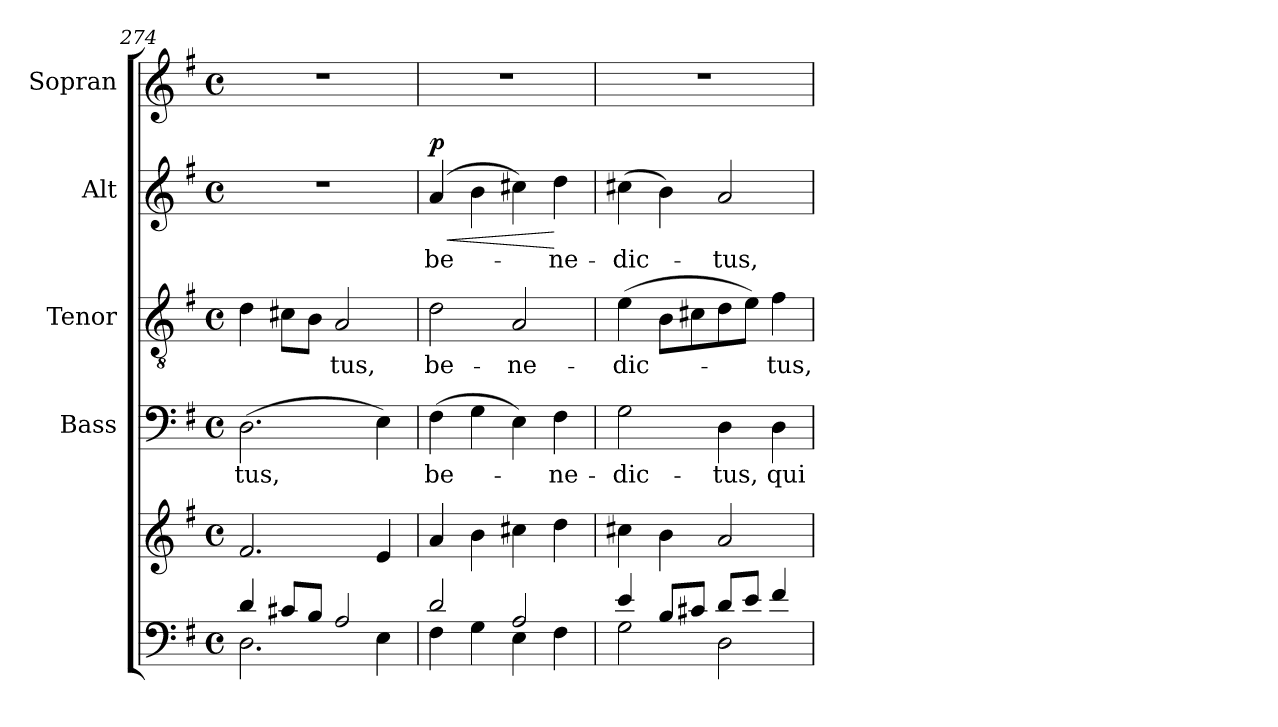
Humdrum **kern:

**kern	**kern	**kern	**text	**kern	**text	**kern	**text	**dynam	**kern
*part5	*part5	*part4	*part4	*part3	*part3	*part2	*part2	*part2	*part1
*staff6	*staff5	*staff4	*staff4	*staff3	*staff3	*staff2	*staff2	*staff2	*staff1
*	*	*I"Bass	*	*I"Tenor	*	*I"Alt	*	*	*I"Sopran
*	*	*I'B.	*	*I'T.	*	*I'A.	*	*	*I'S.
*clefF4	*clefG2	*clefF4	*	*clefGv2	*	*clefG2	*	*	*clefG2
*k[f#]	*k[f#]	*k[f#]	*	*k[f#]	*	*k[f#]	*	*	*k[f#]
*G:	*G:	*G:	*	*G:	*	*G:	*	*	*G:
*M4/4	*M4/4	*M4/4	*	*M4/4	*	*M4/4	*	*	*M4/4
*met(c)	*met(c)	*met(c)	*	*met(c)	*	*met(c)	*	*	*met(c)
=274	=274	=274	=274	=274	=274	=274	=274	=274	=274
*^	*	*	*	*	*	*	*	*	*
!	!	!	!	!LO:LY:b	!	!	!	!	!	!
4d/	2.D\	2.f#/	(>2.D\	-tus,	4d\	.	1r	.	.	1r
8c#X/L	.	.	.	.	8c#X\L	.	.	.	.	.
8B/J	.	.	.	.	8B\J	.	.	.	.	.
!	!	!	!	!	!	!LO:LY:b	!	!	!	!
2A/	.	.	.	.	2A/	-tus,	.	.	.	.
.	4E\	4e/	4E\)	.	.	.	.	.	.	.
!!LO:PB:g=z
=275	=275	=275	=275	=275	=275	=275	=275	=275	=275	=275
!	!	!	!	!LO:LY:b	!	!LO:LY:b	!	!LO:LY:b	!LO:HP:b	!
!	!	!	!	!	!	!	!	!	!LO:DY:n=1:a	!
2d/	4F#\	4a/	(>4F#\	be-	2d\	be-	(4a/	be-	< p	1r
.	4G\	4b\	4G\	.	.	.	4b\	.	.	.
!	!	!	!	!	!	!LO:LY:b	!	!	!	!
2A/	4E\	4cc#X\	4E\)	.	2A/	-ne-	4cc#X\)	.	.	.
!	!	!	!	!LO:LY:b	!	!	!	!LO:LY:b	!	!
.	4F#\	4dd\	4F#\	-ne-	.	.	4dd\	-ne-	[	.
=276	=276	=276	=276	=276	=276	=276	=276	=276	=276	=276
!	!	!	!	!LO:LY:b	!	!LO:LY:b	!	!LO:LY:b	!	!
4e/	2G\	4cc#X\	2G\	-dic-	(>4e\	-dic-	(>4cc#X\	-dic-	.	1r
8B/L	.	4b\	.	.	8B\L	.	4b\)	.	.	.
8c#X/J	.	.	.	.	8c#X\	.	.	.	.	.
!	!	!	!	!LO:LY:b	!	!	!	!LO:LY:b	!	!
8d/L	2D\	2a/	4D\	-tus,	8d\	.	2a/	-tus,	.	.
8e/J	.	.	.	.	8e\J)	.	.	.	.	.
!	!	!	!	!LO:LY:b	!	!LO:LY:b	!	!	!	!
4f#/	.	.	4D\	qui	4f#\	-tus,	.	.	.	.
*v	*v	*	*	*	*	*	*	*	*	*
=	=	=	=	=	=	=	=	=	=
*-	*-	*-	*-	*-	*-	*-	*-	*-	*-
